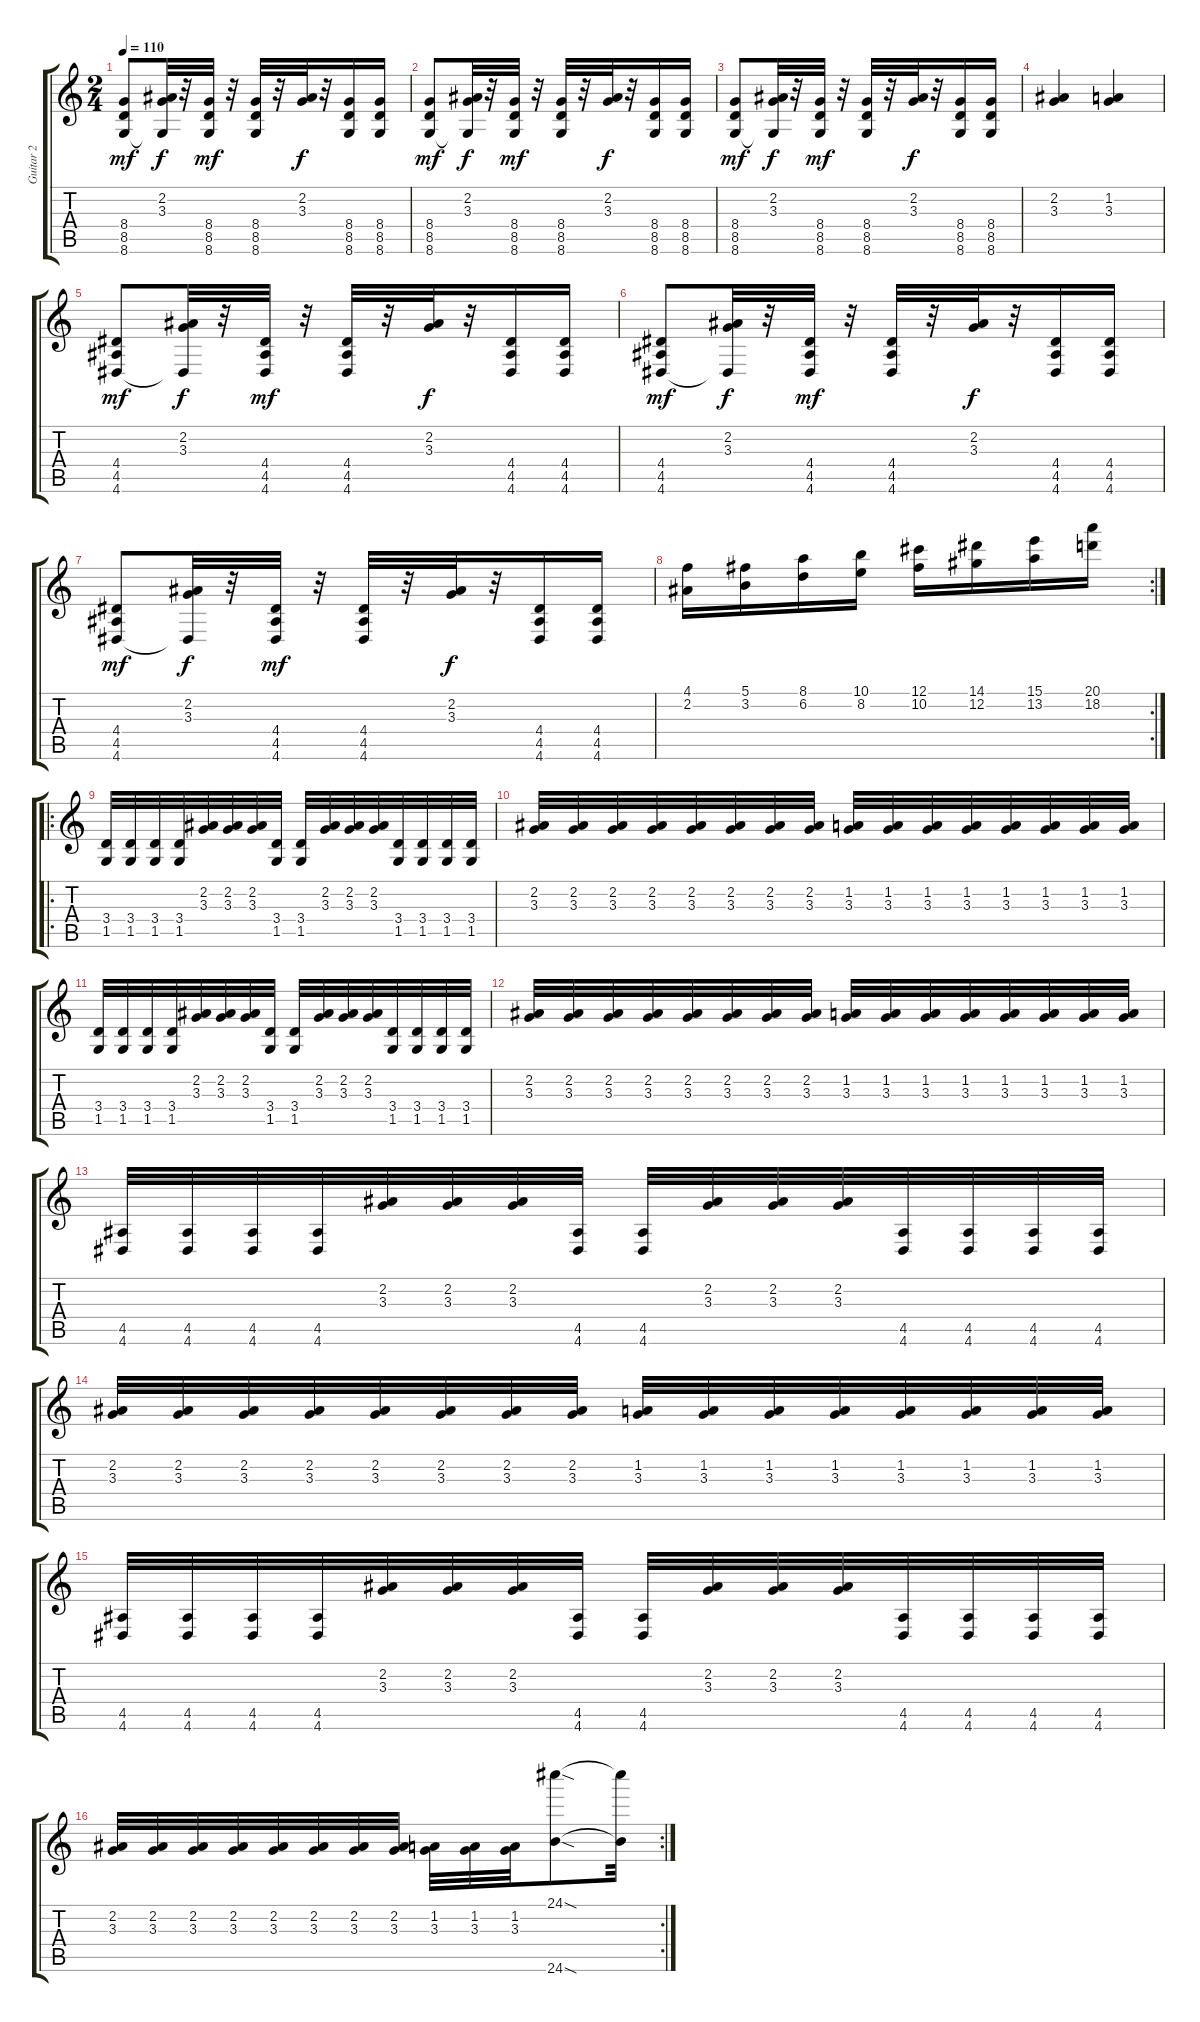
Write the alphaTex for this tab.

\track ("Guitar 2" "Guitar 2") {instrument overdrivenguitar}
\staff {score tabs}
\tuning (Db4 Ab3 E3 B2 Gb2 B1) {hide}
\ts (2 4)
\tempo 110
\clef g2
\ks c
(8.4 8.5 8.6).8{dy mf} (2.2 3.3 8.6{t}).32{dy f} r.32 (8.4 8.5 8.6).32{dy mf} r.32 (8.4 8.5 8.6).32 r.32 (2.2 3.3).32{dy f} r.32 (8.4 8.5 8.6).16 (8.4 8.5 8.6).16 |
(8.4 8.5 8.6).8{dy mf} (2.2 3.3 8.6{t}).32{dy f} r.32 (8.4 8.5 8.6).32{dy mf} r.32 (8.4 8.5 8.6).32 r.32 (2.2 3.3).32{dy f} r.32 (8.4 8.5 8.6).16 (8.4 8.5 8.6).16 |
(8.4 8.5 8.6).8{dy mf} (2.2 3.3 8.6{t}).32{dy f} r.32 (8.4 8.5 8.6).32{dy mf} r.32 (8.4 8.5 8.6).32 r.32 (2.2 3.3).32{dy f} r.32 (8.4 8.5 8.6).16 (8.4 8.5 8.6).16 |
(2.2 3.3).4 (1.2 3.3).4 |
(4.4 4.5 4.6).8{dy mf} (2.2 3.3 4.6{t}).32{dy f} r.32 (4.4 4.5 4.6).32{dy mf} r.32 (4.4 4.5 4.6).32 r.32 (2.2 3.3).32{dy f} r.32 (4.4 4.5 4.6).16 (4.4 4.5 4.6).16 |
(4.4 4.5 4.6).8{dy mf} (2.2 3.3 4.6{t}).32{dy f} r.32 (4.4 4.5 4.6).32{dy mf} r.32 (4.4 4.5 4.6).32 r.32 (2.2 3.3).32{dy f} r.32 (4.4 4.5 4.6).16 (4.4 4.5 4.6).16 |
(4.4 4.5 4.6).8{dy mf} (2.2 3.3 4.6{t}).32{dy f} r.32 (4.4 4.5 4.6).32{dy mf} r.32 (4.4 4.5 4.6).32 r.32 (2.2 3.3).32{dy f} r.32 (4.4 4.5 4.6).16 (4.4 4.5 4.6).16 |
\rc 2
(4.1 2.2).16 (5.1 3.2).16 (8.1 6.2).16 (10.1 8.2).16 (12.1 10.2).16 (14.1 12.2).16 (15.1 13.2).16 (20.1 18.2).16 |
\ro
(3.4 1.5).32 (3.4 1.5).32 (3.4 1.5).32 (3.4 1.5).32 (2.2 3.3).32 (2.2 3.3).32 (2.2 3.3).32 (3.4 1.5).32 (3.4 1.5).32 (2.2 3.3).32 (2.2 3.3).32 (2.2 3.3).32 (3.4 1.5).32 (3.4 1.5).32 (3.4 1.5).32 (3.4 1.5).32 |
(2.2 3.3).32 (2.2 3.3).32 (2.2 3.3).32 (2.2 3.3).32 (2.2 3.3).32 (2.2 3.3).32 (2.2 3.3).32 (2.2 3.3).32 (1.2 3.3).32 (1.2 3.3).32 (1.2 3.3).32 (1.2 3.3).32 (1.2 3.3).32 (1.2 3.3).32 (1.2 3.3).32 (1.2 3.3).32 |
(3.4 1.5).32 (3.4 1.5).32 (3.4 1.5).32 (3.4 1.5).32 (2.2 3.3).32 (2.2 3.3).32 (2.2 3.3).32 (3.4 1.5).32 (3.4 1.5).32 (2.2 3.3).32 (2.2 3.3).32 (2.2 3.3).32 (3.4 1.5).32 (3.4 1.5).32 (3.4 1.5).32 (3.4 1.5).32 |
(2.2 3.3).32 (2.2 3.3).32 (2.2 3.3).32 (2.2 3.3).32 (2.2 3.3).32 (2.2 3.3).32 (2.2 3.3).32 (2.2 3.3).32 (1.2 3.3).32 (1.2 3.3).32 (1.2 3.3).32 (1.2 3.3).32 (1.2 3.3).32 (1.2 3.3).32 (1.2 3.3).32 (1.2 3.3).32 |
(4.5 4.6).32 (4.5 4.6).32 (4.5 4.6).32 (4.5 4.6).32 (2.2 3.3).32 (2.2 3.3).32 (2.2 3.3).32 (4.5 4.6).32 (4.5 4.6).32 (2.2 3.3).32 (2.2 3.3).32 (2.2 3.3).32 (4.5 4.6).32 (4.5 4.6).32 (4.5 4.6).32 (4.5 4.6).32 |
(2.2 3.3).32 (2.2 3.3).32 (2.2 3.3).32 (2.2 3.3).32 (2.2 3.3).32 (2.2 3.3).32 (2.2 3.3).32 (2.2 3.3).32 (1.2 3.3).32 (1.2 3.3).32 (1.2 3.3).32 (1.2 3.3).32 (1.2 3.3).32 (1.2 3.3).32 (1.2 3.3).32 (1.2 3.3).32 |
(4.5 4.6).32 (4.5 4.6).32 (4.5 4.6).32 (4.5 4.6).32 (2.2 3.3).32 (2.2 3.3).32 (2.2 3.3).32 (4.5 4.6).32 (4.5 4.6).32 (2.2 3.3).32 (2.2 3.3).32 (2.2 3.3).32 (4.5 4.6).32 (4.5 4.6).32 (4.5 4.6).32 (4.5 4.6).32 |
\rc 2
(2.2 3.3).32 (2.2 3.3).32 (2.2 3.3).32 (2.2 3.3).32 (2.2 3.3).32 (2.2 3.3).32 (2.2 3.3).32 (2.2 3.3).32 (1.2 3.3).32 (1.2 3.3).32 (1.2 3.3).32 (24.1{sod} 24.6{sod}).8 (24.1{t} 24.6{t}).32
